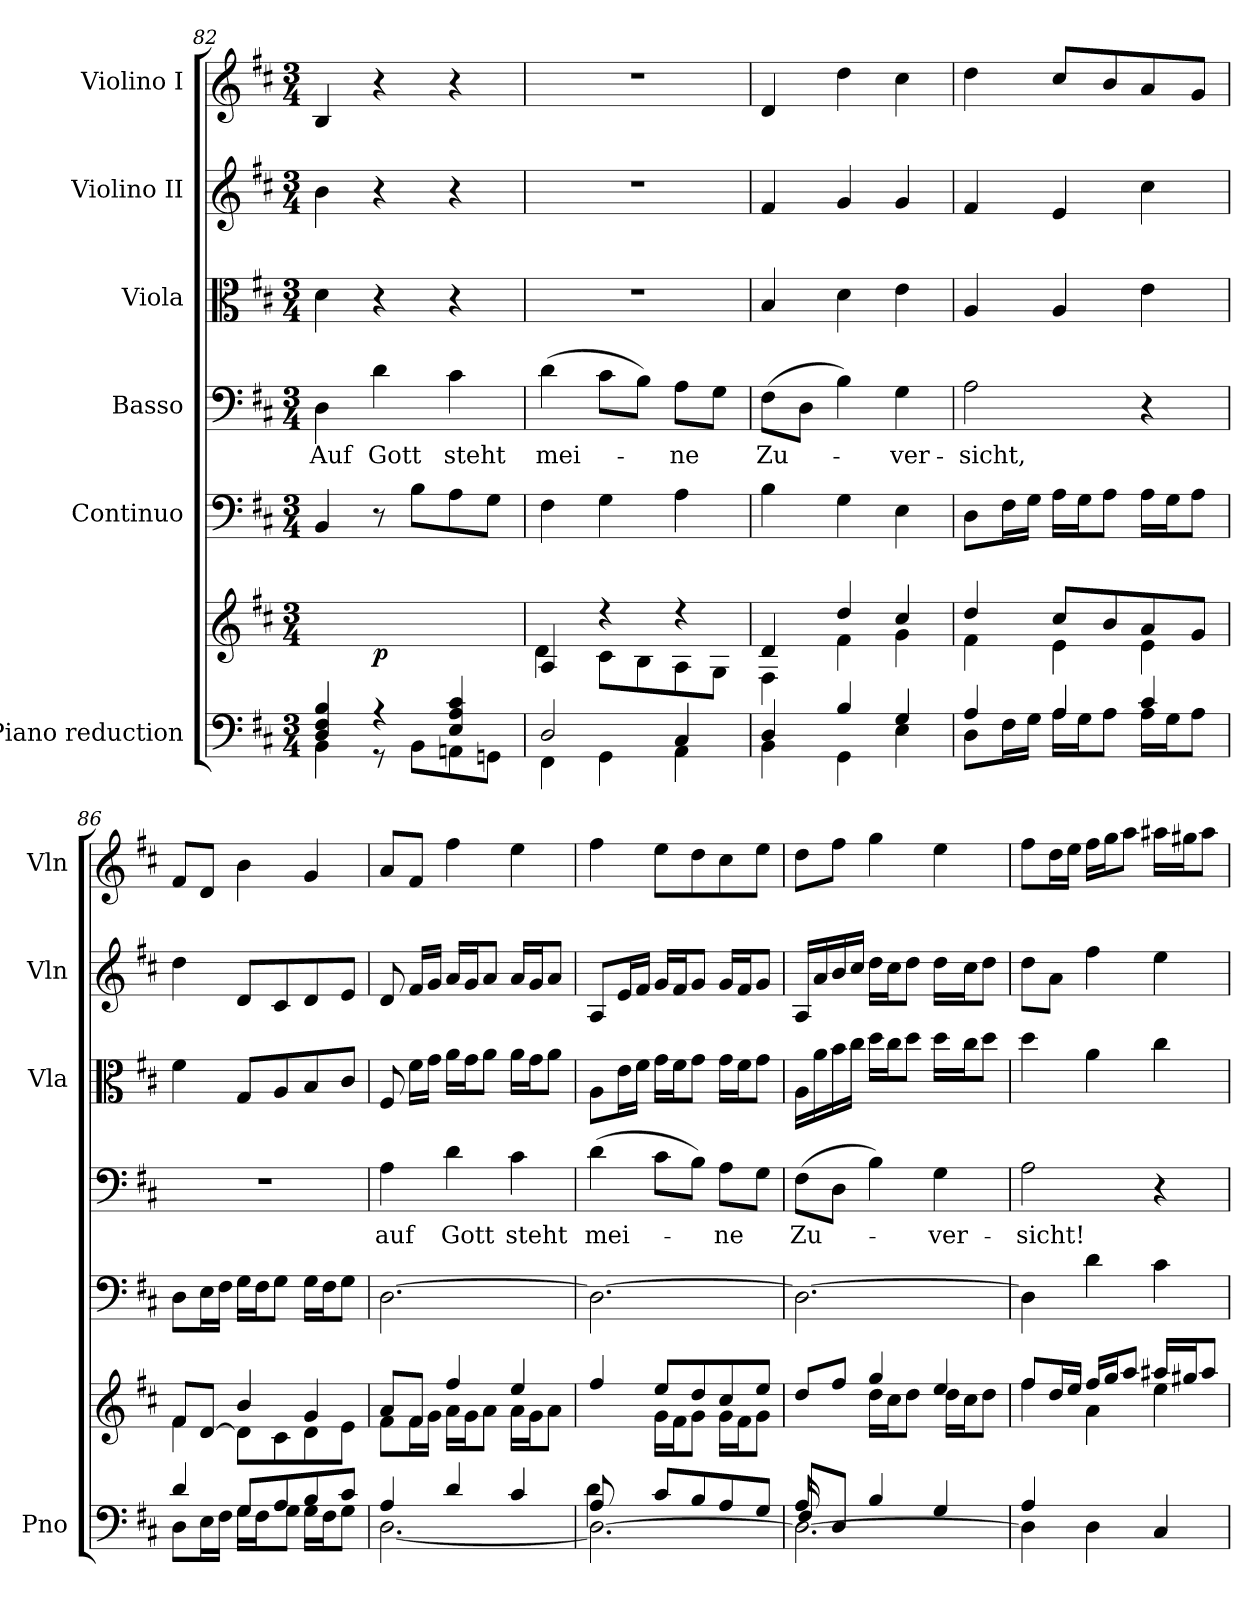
**kern	**kern	**dynam	**kern	**kern	**text	**kern	**kern	**kern
*part6	*part6	*part6	*part5	*part4	*part4	*part3	*part2	*part1
*staff7	*staff6	*staff6/7	*staff5	*staff4	*staff4	*staff3	*staff2	*staff1
*I"Piano reduction	*	*	*I"Continuo	*I"Basso	*	*I"Viola	*I"Violino II	*I"Violino I
*I'Pno	*	*	*	*	*	*I'Vla	*I'Vln	*I'Vln
*clefF4	*clefG2	*	*clefF4	*clefF4	*	*clefC3	*clefG2	*clefG2
*k[f#c#]	*k[f#c#]	*	*k[f#c#]	*k[f#c#]	*	*k[f#c#]	*k[f#c#]	*k[f#c#]
*M3/4	*M3/4	*	*M3/4	*M3/4	*	*M3/4	*M3/4	*M3/4
=82	=82	=82	=82	=82	=82	=82	=82	=82
*^	*	*	*	*	*	*	*	*
!	!	!	!	!	!	!LO:LY:b	!	!	!
4D/ 4F#/ 4B/	4BB\	4ryy	.	4BB/	4D\	Auf	4d\	4b\	4B/
!	!	!	!LO:DY:b	!	!	!LO:LY:b	!	!	!
4r	8r	4ryy	p	8r	4d\	Gott	4r	4r	4r
.	8BB\L	.	.	8B\L	.	.	.	.	.
!	!	!	!	!	!	!LO:LY:b	!	!	!
4E/ 4A/ 4c#/	8AAn\	4ryy	.	8A\	4c#\	steht	4r	4r	4r
.	8GGn\J	.	.	8G\J	.	.	.	.	.
=83	=83	=83	=83	=83	=83	=83	=83	=83	=83
*	*	*^	*	*	*	*	*	*	*
!	!	!	!	!	!	!	!LO:LY:b	!	!	!
2D/	4FF#\	4A/	4d\	.	4F#\	(>4d\	mei-	2.r	2.r	2.r
.	4GG\	4r	8c#\L	.	4G\	8c#\L	.	.	.	.
.	.	.	8B\	.	.	8B\J)	.	.	.	.
!	!	!	!	!	!	!	!LO:LY:b	!	!	!
4C#/	4AA\	4r	8A\	.	4A\	8A\L	-ne	.	.	.
.	.	.	8G\J	.	.	8G\J	.	.	.	.
!!LO:LB:g=z
=84	=84	=84	=84	=84	=84	=84	=84	=84	=84	=84
!	!	!	!	!	!	!	!LO:LY:b	!	!	!
4D/	4BB\	4d/	4F#\	.	4B\	(>8F#\L	Zu-	4B/	4f#/	4d/
.	.	.	.	.	.	8D\J	.	.	.	.
4B/	4GG\	4dd/	4f#\	.	4G\	4B\)	.	4d\	4g/	4dd\
!	!	!	!	!	!	!	!LO:LY:b	!	!	!
4G/	4E\	4cc#/	4g\	.	4E\	4G\	-ver-	4e\	4g/	4cc#\
=85	=85	=85	=85	=85	=85	=85	=85	=85	=85	=85
!	!	!	!	!	!	!	!LO:LY:b	!	!	!
4A/	8D\L	4dd/	4f#\	.	8D\L	2A\	-sicht,	4A/	4f#/	4dd\
.	16F#\L	.	.	.	16F#\L	.	.	.	.	.
.	16G\JJ	.	.	.	16G\JJ	.	.	.	.	.
4A/	16A\LL	8cc#/L	4e\	.	16A\LL	.	.	4A/	4e/	8cc#/L
.	16G\J	.	.	.	16G\J	.	.	.	.	.
.	8A\J	8b/	.	.	8A\J	.	.	.	.	8b/
4c#/	16A\LL	8a/	4e\	.	16A\LL	4r	.	4e\	4cc#\	8a/
.	16G\J	.	.	.	16G\J	.	.	.	.	.
.	8A\J	8g/J	.	.	8A\J	.	.	.	.	8g/J
=86	=86	=86	=86	=86	=86	=86	=86	=86	=86	=86
4d/	8D\L	8f#/L	4f#\	.	8D\L	2.r	.	4f#\	4dd\	8f#/L
.	16E\L	[8d/J	.	.	16E\L	.	.	.	.	8d/J
.	16F#\JJ	.	.	.	16F#\JJ	.	.	.	.	.
8G/L	16G\LL	4b/	8d\L]	.	16G\LL	.	.	8G/L	8d/L	4b\
.	16F#\J	.	.	.	16F#\J	.	.	.	.	.
8A/	8G\J	.	8c#\	.	8G\J	.	.	8A/	8c#/	.
8B/	16G\LL	4g/	8d\	.	16G\LL	.	.	8B/	8d/	4g/
.	16F#\J	.	.	.	16F#\J	.	.	.	.	.
8c#/J	8G\J	.	8e\J	.	8G\J	.	.	8c#/J	8e/J	.
=87	=87	=87	=87	=87	=87	=87	=87	=87	=87	=87
!	!	!	!	!	!	!	!LO:LY:b	!	!	!
4A/	[2.D\	8a/L	8f#\L	.	[2.D\	4A\	auf	8F#/	8d/	8a/L
.	.	8f#/J	16f#\L	.	.	.	.	16f#\LL	16f#/LL	8f#/J
.	.	.	16g\JJ	.	.	.	.	16g\JJ	16g/JJ	.
!	!	!	!	!	!	!	!LO:LY:b	!	!	!
4d/	.	4ff#/	16a\LL	.	.	4d\	Gott	16a\LL	16a/LL	4ff#\
.	.	.	16g\J	.	.	.	.	16g\J	16g/J	.
.	.	.	8a\J	.	.	.	.	8a\J	8a/J	.
!	!	!	!	!	!	!	!LO:LY:b	!	!	!
4c#/	.	4ee/	16a\LL	.	.	4c#\	steht	16a\LL	16a/LL	4ee\
.	.	.	16g\J	.	.	.	.	16g\J	16g/J	.
.	.	.	8a\J	.	.	.	.	8a\J	8a/J	.
=88	=88	=88	=88	=88	=88	=88	=88	=88	=88	=88
*	*^	*	*	*	*	*	*	*	*	*
!	!	!	!	!	!	!	!	!LO:LY:b	!	!	!
8A/L	4d\	2.D\_	4ff#/	8ryy	.	2.D\_	(>4d\	mei-	8A\L	8A/L	4ff#\
2ryy	.	.	.	16e\L	.	.	.	.	16e\L	16e/L	.
.	.	.	.	16f#\JJ	.	.	.	.	16f#\JJ	16f#/JJ	.
.	8c#/L	.	8ee/L	16g\LL	.	.	8c#\L	.	16g\LL	16g/LL	8ee\L
.	.	.	.	16f#\J	.	.	.	.	16f#\J	16f#/J	.
.	8B/	.	8dd/	8g\J	.	.	8B\J)	.	8g\J	8g/J	8dd\
!	!	!	!	!	!	!	!	!LO:LY:b	!	!	!
.	8A/	.	8cc#/	16g\LL	.	.	8A\L	-ne	16g\LL	16g/LL	8cc#\
.	.	.	.	16f#\J	.	.	.	.	16f#\J	16f#/J	.
8ryy	8G/J	.	8ee/J	8g\J	.	.	8G\J	.	8g\J	8g/J	8ee\J
=89	=89	=89	=89	=89	=89	=89	=89	=89	=89	=89	=89
!	!	!	!	!	!	!	!	!LO:LY:b	!	!	!
16A/LL	8F#/L	2.D\_	8dd/L	16ryy	.	2.D\_	(>8F#\L	Zu-	16A\LL	16A/LL	8dd\L
2ryy	.	.	.	16a\	.	.	.	.	16a\	16a/	.
.	8D/J	.	8ff#/J	16b\	.	.	8D\J	.	16b\	16b/	8ff#\J
.	.	.	.	16cc#\JJ	.	.	.	.	16cc#\JJ	16cc#/JJ	.
.	4B/	.	4gg/	16dd\LL	.	.	4B\)	.	16dd\LL	16dd\LL	4gg\
.	.	.	.	16cc#\J	.	.	.	.	16cc#\J	16cc#\J	.
.	.	.	.	8dd\J	.	.	.	.	8dd\J	8dd\J	.
!	!	!	!	!	!	!	!	!LO:LY:b	!	!	!
.	4G/	.	4ee/	16dd\LL	.	.	4G\	-ver-	16dd\LL	16dd\LL	4ee\
8.ryy	.	.	.	16cc#\J	.	.	.	.	16cc#\J	16cc#\J	.
.	.	.	.	8dd\J	.	.	.	.	8dd\J	8dd\J	.
*	*v	*v	*	*	*	*	*	*	*	*	*
!!LO:PB:g=z
=90	=90	=90	=90	=90	=90	=90	=90	=90	=90	=90
!	!	!	!	!	!	!	!LO:LY:b	!	!	!
4A/	4D\]	8ff#/L	4ff#\	.	4D\]	2A\	-sicht!	4dd\	8dd\L	8ff#\L
.	.	16dd/L	.	.	.	.	.	.	8a\J	16dd\L
.	.	16ee/JJ	.	.	.	.	.	.	.	16ee\JJ
4D\	4ryy	16ff#/LL	4a\	.	4d\	.	.	4a\	4ff#\	16ff#\LL
.	.	16gg/J	.	.	.	.	.	.	.	16gg\J
.	.	8aa/J	.	.	.	.	.	.	.	8aa\J
4C#/	4ryy	16aa#X/LL	4ee\	.	4c#\	4r	.	4cc#\	4ee\	16aa#X\LL
.	.	16gg#X/J	.	.	.	.	.	.	.	16gg#X\J
.	.	8aa#/J	.	.	.	.	.	.	.	8aa#\J
*v	*v	*	*	*	*	*	*	*	*	*
*	*v	*v	*	*	*	*	*	*	*
=	=	=	=	=	=	=	=	=
*-	*-	*-	*-	*-	*-	*-	*-	*-
